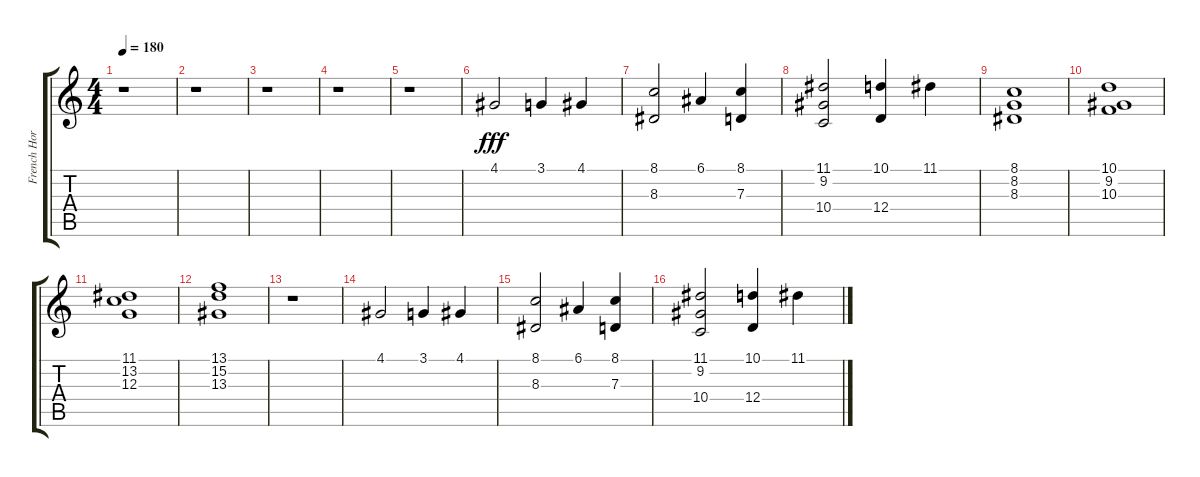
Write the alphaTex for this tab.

\track ("French Horn" "French Hor") {instrument frenchhorn}
\staff {score tabs}
\tuning (E4 B3 G3 D3 A2 E2) {hide}
\ts (4 4)
\tempo 180
\clef g2
\ks c
r.1{dy f} |
r.1 |
r.1 |
r.1 |
r.1 |
4.1.2{dy fff} 3.1.4 4.1.4 |
(8.1 8.3).2 6.1.4 (8.1 7.3).4 |
(11.1 9.2 10.4).2 (10.1 12.4).4 11.1.4 |
(8.1 8.2 8.3).1 |
(10.1 9.2 10.3).1 |
(11.1 13.2 12.3).1 |
(13.1 15.2 13.3).1 |
r.1 |
4.1.2 3.1.4 4.1.4 |
(8.1 8.3).2 6.1.4 (8.1 7.3).4 |
(11.1 9.2 10.4).2 (10.1 12.4).4 11.1.4
